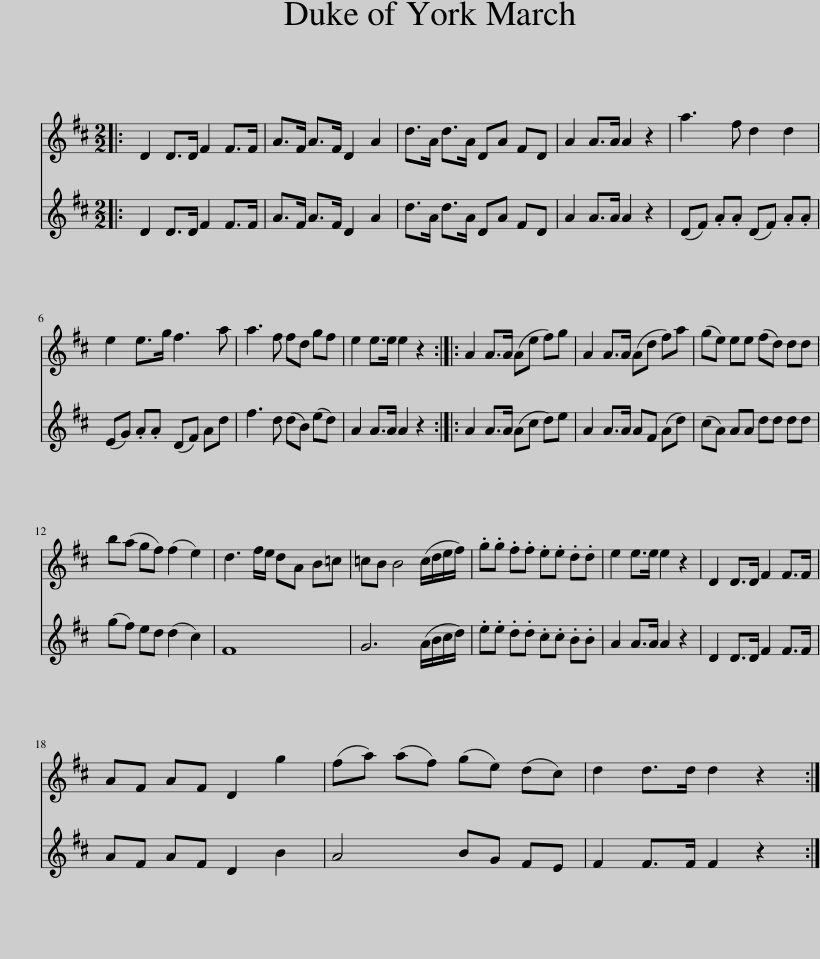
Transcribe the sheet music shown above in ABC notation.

X:1
%%score 1 2
L:1/8
M:2/2
I:linebreak $
K:none
V:1 treble transpose="8 "
V:2 treble transpose="8 "
V:1
[K:D]|: D2 D>D F2 F>F | A>F A>F D2 A2 | d>A d>A DA FD | A2 A>A A2 z2 | a3 f d2 d2 |$ %5
 e2 e>g f3 a | a3 f fd gf | e2 e>e e2 z2 :: A2 A>A (Ae f)g | A2 A>A (Ad f)a | %10
 (ge) ee (fd) dd |$ b(a gf) (f2 e2) | d3 f/e/ dA B=c | =cB B4 (c/d/e/f/) | .g.g .f.f .e.e .d.d | %15
 e2 e>e e2 z2 | D2 D>D F2 F>F |$ AF AF D2 g2 | (fa) (af) (ge) (dc) | d2 d>d d2 z2 :| %20
V:2
[K:D]|: D2 D>D F2 F>F | A>F A>F D2 A2 | d>A d>A DA FD | A2 A>A A2 z2 | (DF) .A.A (DF) .A.A |$ %5
 (EG) .A.A (DF) Ad | f3 d (dB) (ed) | A2 A>A A2 z2 :: A2 A>A (Ac d)e | A2 A>A AF (Ad) | %10
 (cA) AA dd dd |$ (gf) ed (d2 c2) | F8 | G6 (A/B/c/d/) | .e.e .d.d .c.c .B.B | %15
 A2 A>A A2 z2 | D2 D>D F2 F>F |$ AF AF D2 B2 | A4 BG FE | F2 F>F F2 z2 :| %20
